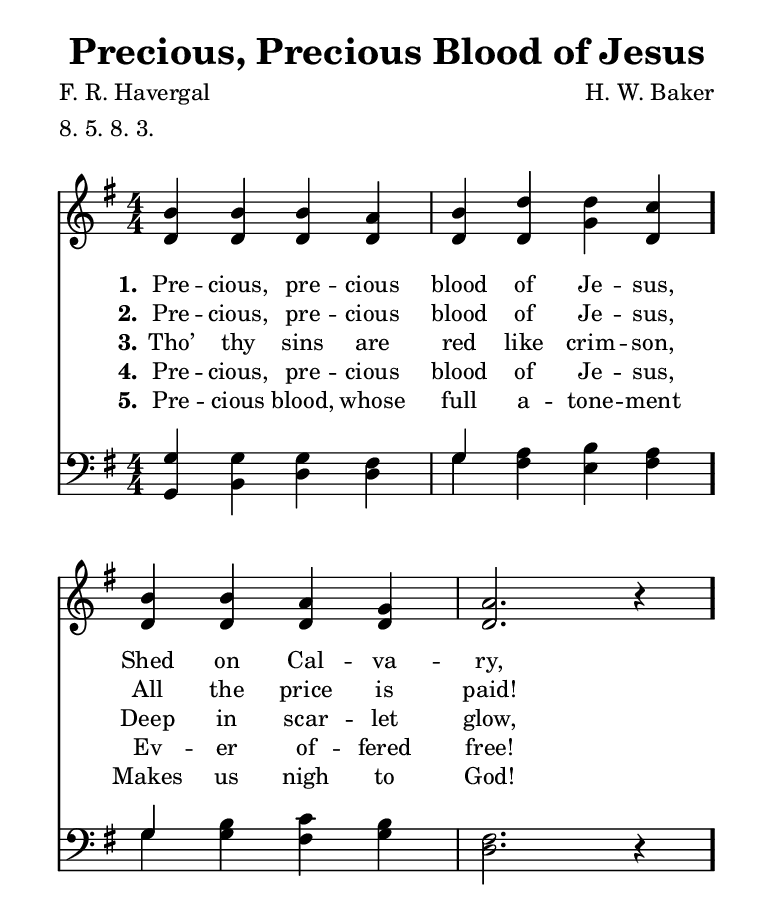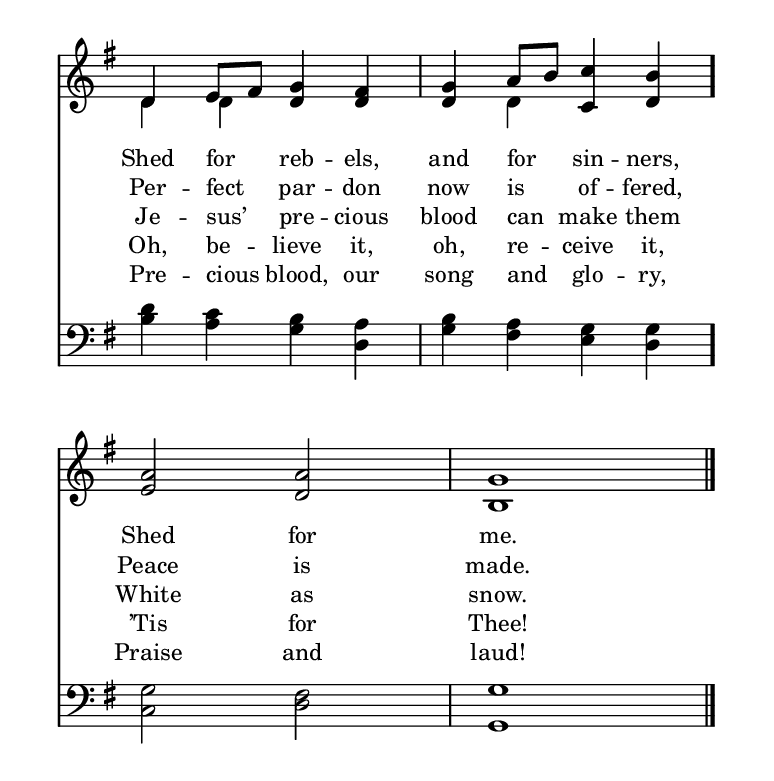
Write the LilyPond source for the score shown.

\include "common/global.ily"
\paper {
  \include "common/paper.ily"
  ragged-bottom = ##t
  ragged-last-bottom = ##t
  systems-per-page = #(cond (is-eogsized 2) (#t #f))
}

\header{
  %gospel
  hymnnumber = "31"
  title = "Precious, Precious Blood of Jesus"
  tunename = "Stephanos"
  meter = "8. 5. 8. 3."
  poet = "F. R. Havergal"
  composer = "H. W. Baker"
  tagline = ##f
}

% for fermata in MIDI
ta = { \tempo 4=90 }
tb = { \tempo 4=45 }

patternAA = { c4 }
patternAB = { c4 c8[ c8] c4 c4 }

patternBA = { c4 c4 c4 c4 | c2. c4 }

patternCA = { c2 c2 | c1 }

global = {
  \include "common/overrides.ily"
  \override Staff.TimeSignature.style = #'numbered
  \time 4/4
  \override Score.MetronomeMark.transparent = ##t % hide all fermata changes too
  \ta
  \key g \major
  \autoBeamOff
}

notesSoprano = {
\global
\relative c'' {

  \changePitch \patternAA { b b b a        | b d d c   }
  \changePitch \patternBA { b b a g        | a r       }
  \changePitch \patternAB { d, e fis g fis | g a b c b }
  \changePitch \patternCA { a a            | g         }

  \bar "|."

}
}

notesAlto = {
\global
\relative e' {

  \changePitch \patternAA { d d d d | d d g d }
  \changePitch \patternBA { d d d d | d r     }
  \changePitch \patternAA { d d d d | d d c d }
  \changePitch \patternCA { e d     | b       }

}
}

notesTenor = {
\global
\relative a {

  \changePitch \patternAA { g g g fis | g a b a }
  \changePitch \patternBA { g b c b   | fis r   }
  \changePitch \patternAA { d' c b a  | b a g g }
  \changePitch \patternCA { g fis     | g       }

}
}

notesBass = {
\global
\relative f, {

  \changePitch \patternAA { g b d d   | g fis e fis }
  \changePitch \patternBA { g g fis g | d r         }
  \changePitch \patternAA { b' a g d  | g fis e d   }
  \changePitch \patternCA { c d       | g,          }

}
}

wordsA = \lyricmode {
\set stanza = "1."

Pre -- cious, pre -- cious blood of Je -- sus, \bar "."
Shed on Cal -- va -- ry, \bar "." \break
Shed for reb -- els, and for sin -- ners, \bar "."
Shed for me. \bar "." \break

}

wordsB = \lyricmode {
\set stanza = "2."

Pre -- cious, pre -- cious blood of Je -- sus,
All the price is paid!
Per -- fect par -- don now is of -- fered,
Peace is made.

}

wordsC = \lyricmode {
\set stanza = "3."

Tho’ thy sins are red like crim -- son,
Deep in scar -- let glow,
Je -- sus’ pre -- cious blood can make them
White as snow.

}

wordsD = \lyricmode {
\set stanza = "4."

Pre -- cious, pre -- cious blood of Je -- sus,
Ev -- er of -- fered free!
Oh, be -- lieve it, oh, re -- ceive it,
’Tis for Thee! % XXX the capitalised Thee exists in the original, but is possibly not intended

}

wordsE = \lyricmode {
\set stanza = "5."

Pre -- cious blood, whose full a -- tone -- ment
Makes us nigh to God!
Pre -- cious blood, our song and glo -- ry,
Praise and laud!

}

\score {
  \context ChoirStaff <<
    \context Staff = upper <<
      \set Staff.autoBeaming = ##f
      \set ChoirStaff.systemStartDelimiter = #'SystemStartBar
      \set ChoirStaff.printPartCombineTexts = ##f
      \partcombine #'(2 . 9) \notesSoprano \notesAlto
      \context NullVoice = sopranos { \voiceOne << \notesSoprano >> }
      \context NullVoice = altos { \voiceTwo << \notesAlto >> }
      \context Lyrics = one   \lyricsto sopranos \wordsA
      \context Lyrics = two   \lyricsto sopranos \wordsB
      \context Lyrics = three \lyricsto sopranos \wordsC
      \context Lyrics = four  \lyricsto sopranos \wordsD
      \context Lyrics = five  \lyricsto sopranos \wordsE
    >>
    \context Staff = men <<
      \set Staff.autoBeaming = ##f
      \clef bass
      \set ChoirStaff.printPartCombineTexts = ##f
      \partcombine #'(2 . 9) \notesTenor \notesBass
      \context NullVoice = tenors { \voiceOne << \notesTenor >> }
      \context NullVoice = basses { \voiceTwo << \notesBass >> }
    >>
  >>
  \layout {
    \include "common/layout.ily"
  }
  \midi{
    \include "common/midi.ily"
  }
}

\version "2.19.49"  % necessary for upgrading to future LilyPond versions.

% vi:set et ts=2 sw=2 ai nocindent syntax=lilypond:
